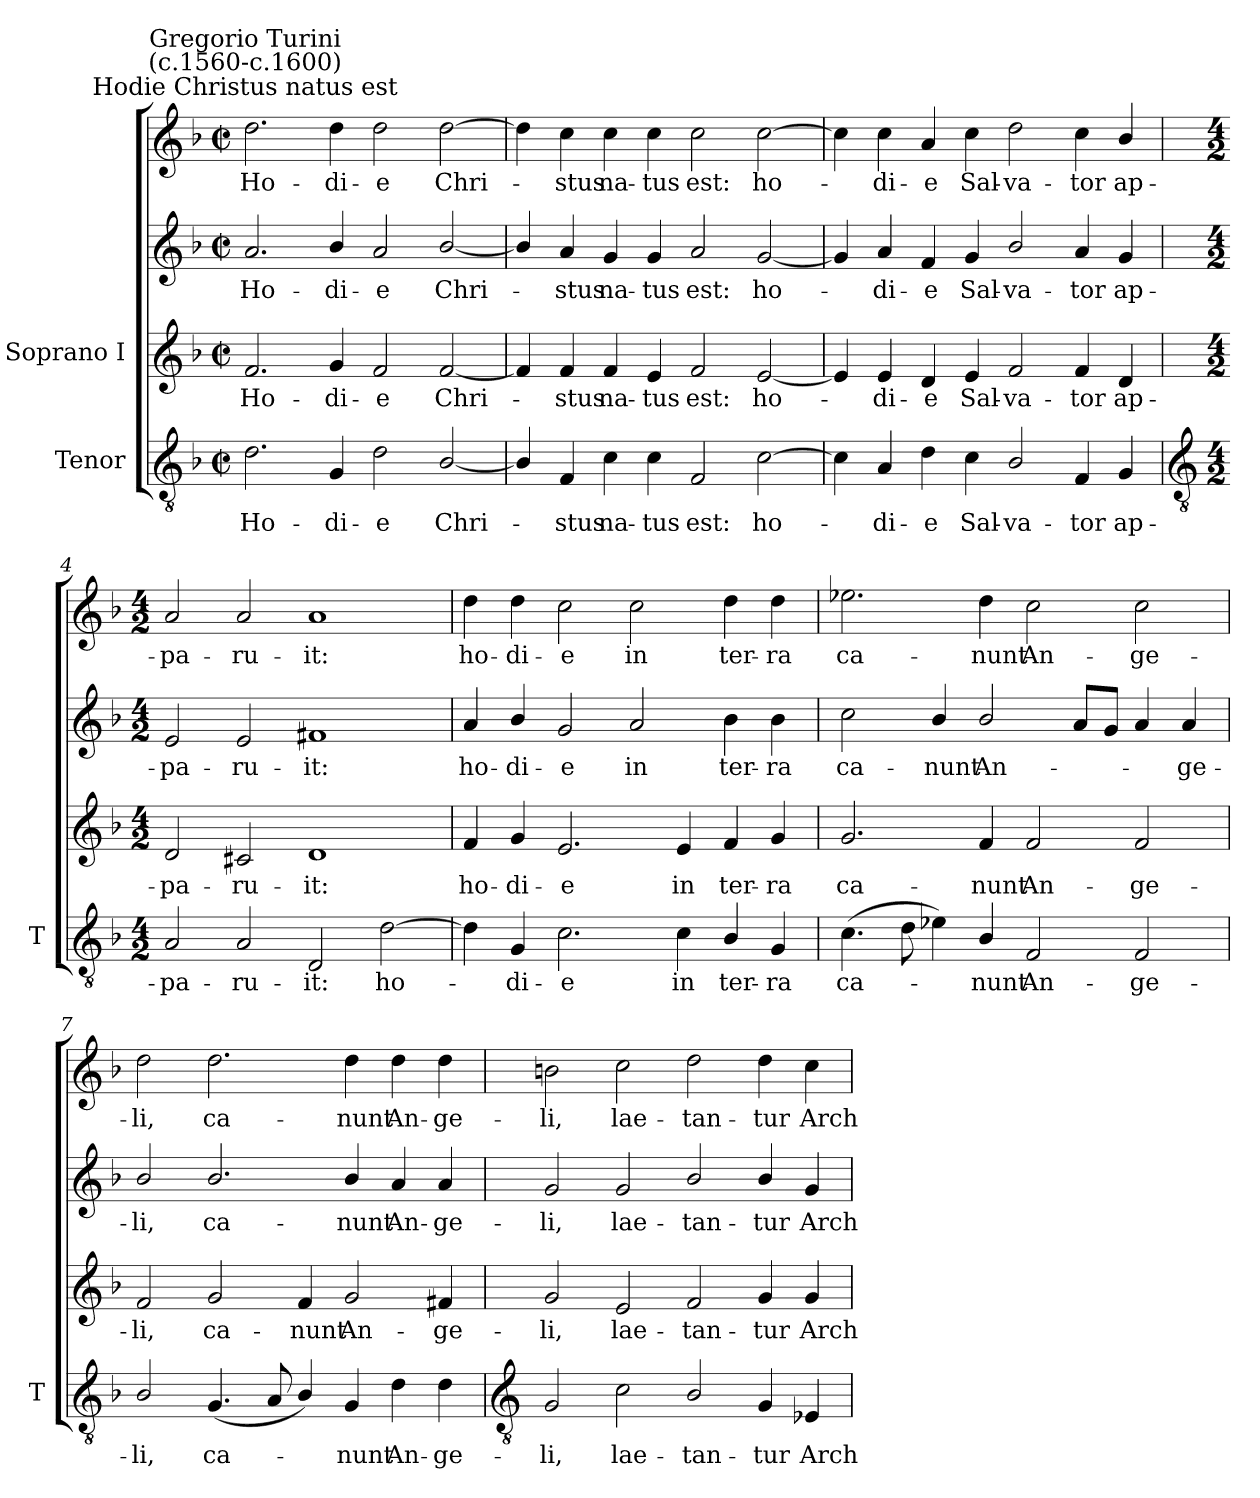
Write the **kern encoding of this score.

**kern	**text	**kern	**text	**kern	**text	**kern	**text
*part2	*part2	*part1	*part1	*part1	*part1	*part1	*part1
*staff4	*staff4	*staff3	*staff3	*staff2	*staff2	*staff1	*staff1
*I"Tenor	*	*I"Soprano I	*	*	*	*	*
*I'T	*	*	*	*	*	*	*
*clefGv2	*	*clefG2	*	*clefG2	*	*clefG2	*
*k[b-]	*	*k[b-]	*	*k[b-]	*	*k[b-]	*
*F:	*	*F:	*	*F:	*	*F:	*
*M4/2	*	*M4/2	*	*M4/2	*	*M4/2	*
*met(c|)	*	*met(c|)	*	*met(c|)	*	*met(c|)	*
=1	=1	=1	=1	=1	=1	=1	=1
!	!	!	!	!	!	!LO:TX:a:cj:t=Hodie Christus natus est	!
!	!	!	!	!	!	!LO:TX:a:cj:t=Gregorio Turini\n(c.1560-c.1600)	!
!	!LO:LY:b	!	!LO:LY:b	!	!LO:LY:b	!	!LO:LY:b
2.d	Ho-	2.f	Ho-	2.a	Ho-	2.dd	Ho-
!	!LO:LY:b	!	!LO:LY:b	!	!LO:LY:b	!	!LO:LY:b
4G	-di-	4g	-di-	4b-/	-di-	4dd	-di-
!	!LO:LY:b	!	!LO:LY:b	!	!LO:LY:b	!	!LO:LY:b
2d	-e	2f	-e	2a	-e	2dd	-e
!	!LO:LY:b	!	!LO:LY:b	!	!LO:LY:b	!	!LO:LY:b
[2B-/	Chri-	[2f	Chri-	[2b-/	Chri-	[2dd	Chri-
=2	=2	=2	=2	=2	=2	=2	=2
4B-/]	.	4f]	.	4b-/]	.	4dd]	.
!	!LO:LY:b	!	!LO:LY:b	!	!LO:LY:b	!	!LO:LY:b
4F	stus	4f	stus	4a	stus	4cc	stus
!	!LO:LY:b	!	!LO:LY:b	!	!LO:LY:b	!	!LO:LY:b
4c	na-	4f	na-	4g	na-	4cc	na-
!	!LO:LY:b	!	!LO:LY:b	!	!LO:LY:b	!	!LO:LY:b
4c	-tus	4e	-tus	4g	-tus	4cc	-tus
!	!LO:LY:b	!	!LO:LY:b	!	!LO:LY:b	!	!LO:LY:b
2F	est:	2f	est:	2a	est:	2cc	est:
!	!LO:LY:b	!	!LO:LY:b	!	!LO:LY:b	!	!LO:LY:b
[2c	ho-	[2e	ho-	[2g	ho-	[2cc	ho-
=3	=3	=3	=3	=3	=3	=3	=3
4c]	.	4e]	.	4g]	.	4cc]	.
!	!LO:LY:b	!	!LO:LY:b	!	!LO:LY:b	!	!LO:LY:b
4A	di-	4e	-di-	4a	-di-	4cc	di-
!	!LO:LY:b	!	!LO:LY:b	!	!LO:LY:b	!	!LO:LY:b
4d	-e	4d	-e	4f	-e	4a	-e
!	!LO:LY:b	!	!LO:LY:b	!	!LO:LY:b	!	!LO:LY:b
4c	Sal-	4e	Sal-	4g	Sal-	4cc	Sal-
!	!LO:LY:b	!	!LO:LY:b	!	!LO:LY:b	!	!LO:LY:b
2B-/	-va-	2f	-va-	2b-/	-va-	2dd	-va-
!	!LO:LY:b	!	!LO:LY:b	!	!LO:LY:b	!	!LO:LY:b
4F	-tor	4f	-tor	4a	-tor	4cc	-tor
!	!LO:LY:b	!	!LO:LY:b	!	!LO:LY:b	!	!LO:LY:b
4G	ap-	4d	ap-	4g	ap-	4b-/	ap-
!!LO:LB:g=z
=4	=4	=4	=4	=4	=4	=4	=4
*clefGv2	*	*	*	*	*	*	*
*M4/2	*	*M4/2	*	*M4/2	*	*M4/2	*
!	!LO:LY:b	!	!LO:LY:b	!	!LO:LY:b	!	!LO:LY:b
2A	-pa-	2d	pa-	2e	pa-	2a	-pa-
!	!LO:LY:b	!	!LO:LY:b	!	!LO:LY:b	!	!LO:LY:b
2A	-ru-	2c#X	-ru-	2e	-ru-	2a	-ru-
!	!LO:LY:b	!	!LO:LY:b	!	!LO:LY:b	!	!LO:LY:b
2D	-it:	1d	-it:	1f#X	-it:	1a	-it:
!	!LO:LY:b	!	!	!	!	!	!
[2d	ho-	.	.	.	.	.	.
=5	=5	=5	=5	=5	=5	=5	=5
!	!	!	!LO:LY:b	!	!LO:LY:b	!	!LO:LY:b
4d]	.	4f	ho-	4a	ho-	4dd	ho-
!	!LO:LY:b	!	!LO:LY:b	!	!LO:LY:b	!	!LO:LY:b
4G	di-	4g	-di-	4b-/	-di-	4dd	-di-
!	!LO:LY:b	!	!LO:LY:b	!	!LO:LY:b	!	!LO:LY:b
2.c	-e	2.e	-e	2g	-e	2cc	-e
!	!	!	!	!	!LO:LY:b	!	!LO:LY:b
.	.	.	.	2a	in	2cc	in
!	!LO:LY:b	!	!LO:LY:b	!	!	!	!
4c	in	4e	in	.	.	.	.
!	!LO:LY:b	!	!LO:LY:b	!	!LO:LY:b	!	!LO:LY:b
4B-/	ter-	4f	ter-	4b-	ter-	4dd	ter-
!	!LO:LY:b	!	!LO:LY:b	!	!LO:LY:b	!	!LO:LY:b
4G	-ra	4g	-ra	4b-	-ra	4dd	-ra
=6	=6	=6	=6	=6	=6	=6	=6
!	!LO:LY:b	!	!LO:LY:b	!	!LO:LY:b	!	!LO:LY:b
(>4.c	ca-	2.g	-ca-	2cc	-ca-	2.ee-X	ca-
8d	.	.	.	.	.	.	.
!	!	!	!	!	!LO:LY:b	!	!
4e-X)	.	.	.	4b-/	-nunt	.	.
!	!LO:LY:b	!	!LO:LY:b	!	!LO:LY:b	!	!LO:LY:b
4B-/	nunt	4f	-nunt	2b-/	An-	4dd	-nunt
!	!LO:LY:b	!	!LO:LY:b	!	!	!	!LO:LY:b
2F	An-	2f	An-	.	.	2cc	An-
.	.	.	.	8aL	.	.	.
.	.	.	.	8gJ	.	.	.
!	!LO:LY:b	!	!LO:LY:b	!	!	!	!LO:LY:b
2F	-ge-	2f	-ge-	4a	.	2cc	-ge-
!	!	!	!	!	!LO:LY:b	!	!
.	.	.	.	4a	ge-	.	.
=7	=7	=7	=7	=7	=7	=7	=7
!	!LO:LY:b	!	!LO:LY:b	!	!LO:LY:b	!	!LO:LY:b
2B-/	-li,	2f	-li,	2b-/	-li,	2dd	-li,
!	!LO:LY:b	!	!LO:LY:b	!	!LO:LY:b	!	!LO:LY:b
(<4.G	ca-	2g	ca-	2.b-/	ca-	2.dd	ca-
8A	.	.	.	.	.	.	.
!	!	!	!LO:LY:b	!	!	!	!
4B-/)	.	4f	-nunt	.	.	.	.
!	!LO:LY:b	!	!LO:LY:b	!	!LO:LY:b	!	!LO:LY:b
4G	nunt	2g	An-	4b-/	-nunt	4dd	-nunt
!	!LO:LY:b	!	!	!	!LO:LY:b	!	!LO:LY:b
4d	An-	.	.	4a	An-	4dd	An-
!	!LO:LY:b	!	!LO:LY:b	!	!LO:LY:b	!	!LO:LY:b
4d	-ge-	4f#X	-ge-	4a	-ge-	4dd	-ge-
!!LO:LB:g=z
=8	=8	=8	=8	=8	=8	=8	=8
*clefGv2	*	*	*	*	*	*	*
!	!LO:LY:b	!	!LO:LY:b	!	!LO:LY:b	!	!LO:LY:b
2G	-li,	2g	-li,	2g	-li,	2bn	-li,
!	!LO:LY:b	!	!LO:LY:b	!	!LO:LY:b	!	!LO:LY:b
2c	lae-	2e	lae-	2g	lae-	2cc	lae-
!	!LO:LY:b	!	!LO:LY:b	!	!LO:LY:b	!	!LO:LY:b
2B-/	-tan-	2f	-tan-	2b-/	-tan-	2dd	-tan-
!	!LO:LY:b	!	!LO:LY:b	!	!LO:LY:b	!	!LO:LY:b
4G	-tur	4g	-tur	4b-/	-tur	4dd	-tur
!	!LO:LY:b	!	!LO:LY:b	!	!LO:LY:b	!	!LO:LY:b
4E-X	Arch-	4g	Arch-	4g	Arch-	4cc	Arch-
=	=	=	=	=	=	=	=
*-	*-	*-	*-	*-	*-	*-	*-
